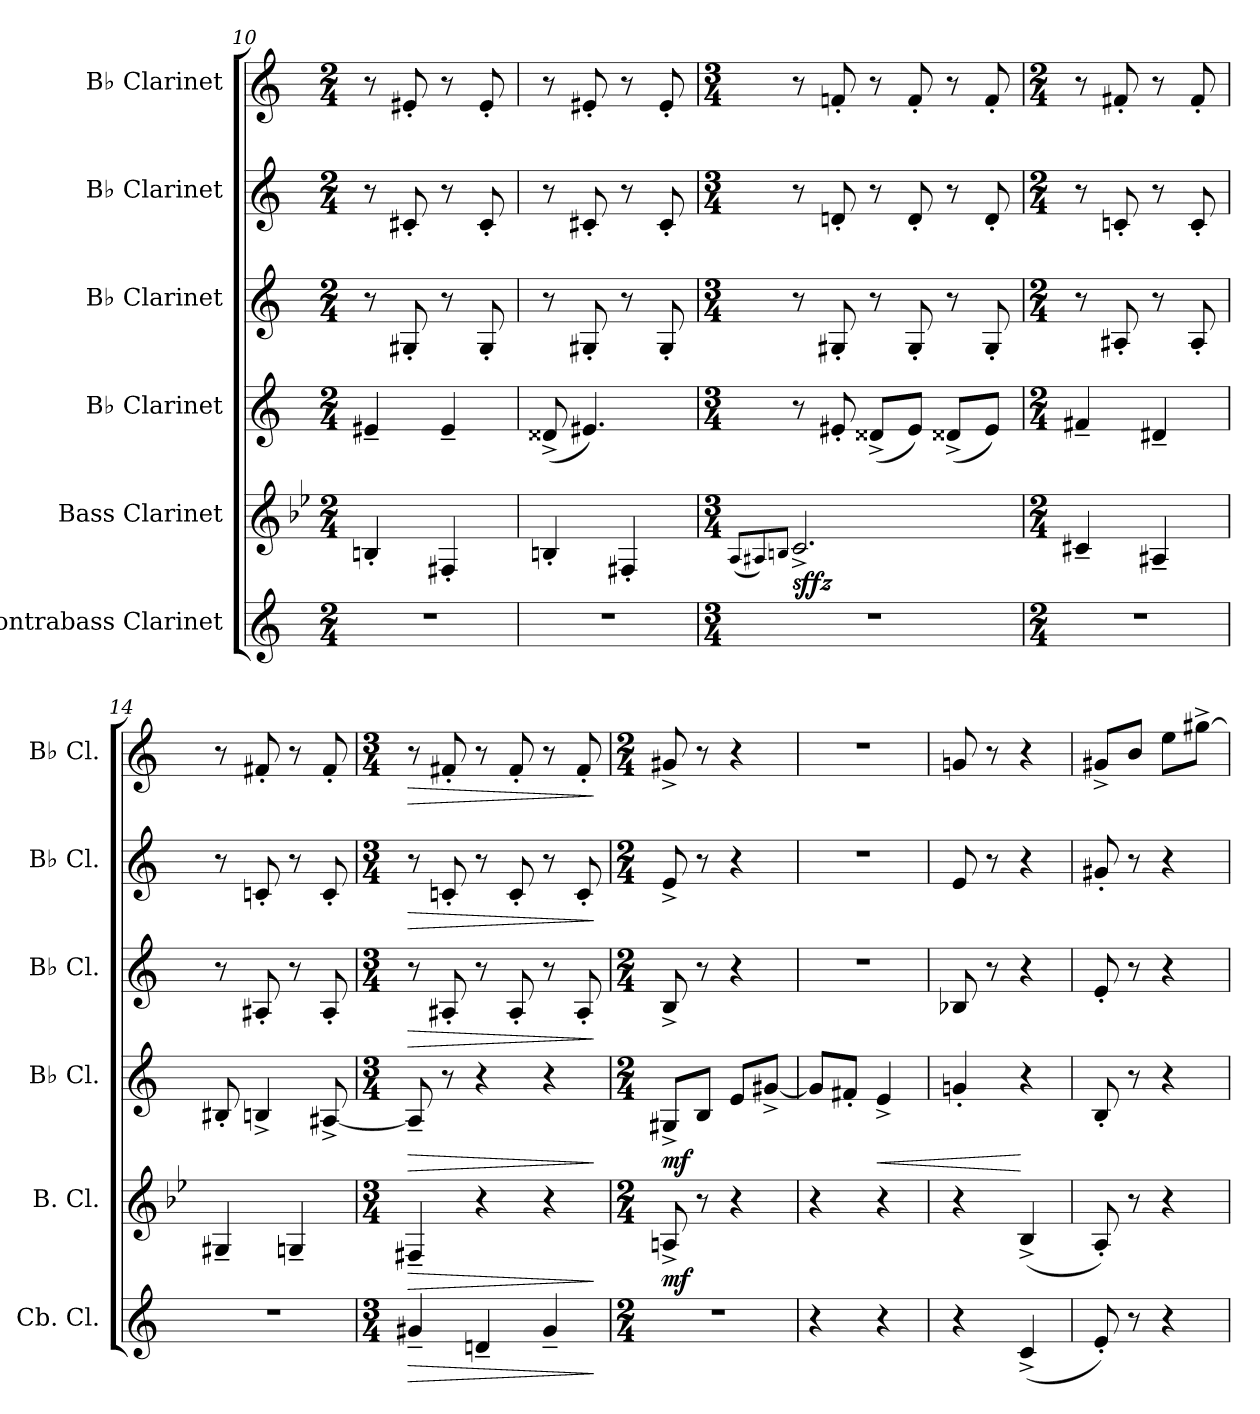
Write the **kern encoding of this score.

**kern	**dynam	**kern	**dynam	**kern	**dynam	**kern	**dynam	**kern	**dynam	**kern	**dynam
*part6	*part6	*part5	*part5	*part4	*part4	*part3	*part3	*part2	*part2	*part1	*part1
*staff6	*staff6	*staff5	*staff5	*staff4	*staff4	*staff3	*staff3	*staff2	*staff2	*staff1	*staff1
*I"Contrabass Clarinet	*	*I"Bass Clarinet	*	*I"B♭ Clarinet	*	*I"B♭ Clarinet	*	*I"B♭ Clarinet	*	*I"B♭ Clarinet	*
*I'Cb. Cl.	*	*I'B. Cl.	*	*I'B♭ Cl.	*	*I'B♭ Cl.	*	*I'B♭ Cl.	*	*I'B♭ Cl.	*
*clefG2	*	*clefG2	*	*clefG2	*	*clefG2	*	*clefG2	*	*clefG2	*
*ITrd1c2	*	*ITrd8c14	*	*ITrd1c2	*	*ITrd1c2	*	*ITrd1c2	*	*ITrd1c2	*
*k[b-e-]	*	*k[b-e-]	*	*k[b-e-]	*	*k[b-e-]	*	*k[b-e-]	*	*k[b-e-]	*
*M2/4	*	*M2/4	*	*M2/4	*	*M2/4	*	*M2/4	*	*M2/4	*
=10	=10	=10	=10	=10	=10	=10	=10	=10	=10	=10	=10
2r	.	4BBn'/	.	4d#X~/	.	8r	.	8r	.	8r	.
.	.	.	.	.	.	8F#X'/	.	8Bn'/	.	8d#X'/	.
.	.	4FF#X'/	.	4d#~/	.	8r	.	8r	.	8r	.
.	.	.	.	.	.	8F#'/	.	8B'/	.	8d#'/	.
=11	=11	=11	=11	=11	=11	=11	=11	=11	=11	=11	=11
2r	.	4BBn'/	.	(<8c##X^/	.	8r	.	8r	.	8r	.
.	.	.	.	4.d#X/)	.	8F#X'/	.	8Bn'/	.	8d#X'/	.
.	.	4FF#X'/	.	.	.	8r	.	8r	.	8r	.
.	.	.	.	.	.	8F#'/	.	8B'/	.	8d#'/	.
!!LO:PB:g=z
=12	=12	=12	=12	=12	=12	=12	=12	=12	=12	=12	=12
*M3/4	*	*M3/4	*	*M3/4	*	*M3/4	*	*M3/4	*	*M3/4	*
.	.	(<8qAA/L	.	.	.	.	.	.	.	.	.
.	.	8qAA#X/)	.	.	.	.	.	.	.	.	.
.	.	8qBBn/J	.	.	.	.	.	.	.	.	.
!	!	!	!LO:DY:b	!	!	!	!	!	!	!	!
2.r	.	2.C^/	sffz	8r	.	8r	.	8r	.	8r	.
.	.	.	.	8d#X'/	.	8F#X'/	.	8cn'/	.	8e-X'/	.
.	.	.	.	(<8c##X^/L	.	8r	.	8r	.	8r	.
.	.	.	.	8d#/J)	.	8F#'/	.	8c'/	.	8e-'/	.
.	.	.	.	(<8c##X^/L	.	8r	.	8r	.	8r	.
.	.	.	.	8d#/J)	.	8F#'/	.	8c'/	.	8e-'/	.
=13	=13	=13	=13	=13	=13	=13	=13	=13	=13	=13	=13
*M2/4	*	*M2/4	*	*M2/4	*	*M2/4	*	*M2/4	*	*M2/4	*
2r	.	4C#X~/	.	4en~/	.	8r	.	8r	.	8r	.
.	.	.	.	.	.	8G#X'/	.	8B-X'/	.	8en'/	.
.	.	4AA#X~/	.	4c#X~/	.	8r	.	8r	.	8r	.
.	.	.	.	.	.	8G#'/	.	8B-'/	.	8e'/	.
=14	=14	=14	=14	=14	=14	=14	=14	=14	=14	=14	=14
2r	.	4GG#X~/	.	8A#X'/	.	8r	.	8r	.	8r	.
.	.	.	.	4An^/	.	8G#X'/	.	8B-X'/	.	8en'/	.
.	.	4GGn~/	.	.	.	8r	.	8r	.	8r	.
.	.	.	.	[8G#X^/	.	8G#'/	.	8B-'/	.	8e'/	.
=15	=15	=15	=15	=15	=15	=15	=15	=15	=15	=15	=15
*M3/4	*	*M3/4	*	*M3/4	*	*M3/4	*	*M3/4	*	*M3/4	*
!	!LO:HP:b	!	!LO:HP:b	!	!LO:HP:b	!	!LO:HP:b	!	!LO:HP:b	!	!LO:HP:b
4f#X~/	>	4FF#X~/	>	8G#~/]	>	8r	>	8r	>	8r	>
.	.	.	.	8r	.	8G#X'/	.	8B-X'/	.	8en'/	.
4cn~/	.	4r	.	4r	.	8r	.	8r	.	8r	.
.	.	.	.	.	.	8G#'/	.	8B-'/	.	8e'/	.
4f#~/	.	4r	.	4r	.	8r	.	8r	.	8r	.
.	.	.	.	.	.	8G#'/	.	8B-'/	.	8e'/	.
.	]	.	]	.	]	.	]	.	]	.	]
!!LO:LB:g=z
=16	=16	=16	=16	=16	=16	=16	=16	=16	=16	=16	=16
*M2/4	*	*M2/4	*	*M2/4	*	*M2/4	*	*M2/4	*	*M2/4	*
!	!	!	!LO:DY:b	!	!LO:DY:b	!	!	!	!	!	!
2r	.	8AAn^/	mf	8F#X^/L	mf	8A^/	.	8d^/	.	8f#X^/	.
.	.	8r	.	8A/J	.	8r	.	8r	.	8r	.
.	.	4r	.	8d/L	.	4r	.	4r	.	4r	.
.	.	.	.	[8f#X^/J	.	.	.	.	.	.	.
=17	=17	=17	=17	=17	=17	=17	=17	=17	=17	=17	=17
4r	.	4r	.	8f#/L]	.	2r	.	2r	.	2r	.
.	.	.	.	8en'/J	.	.	.	.	.	.	.
!	!	!	!	!	!LO:HP:b	!	!	!	!	!	!
4r	.	4r	.	4d^/	<	.	.	.	.	.	.
=18	=18	=18	=18	=18	=18	=18	=18	=18	=18	=18	=18
4r	.	4r	.	4fn'/	.	8A-X/	.	8d/	.	8fn/	.
.	.	.	.	.	.	8r	.	8r	.	8r	.
(<4B-^/	.	(<4BB-^/	.	4r	[	4r	.	4r	.	4r	.
=19	=19	=19	=19	=19	=19	=19	=19	=19	=19	=19	=19
8d'/)	.	8AA'/)	.	8A'/	.	8d'/	.	8f#X'/	.	8f#X^/L	.
8r	.	8r	.	8r	.	8r	.	8r	.	8a/J	.
4r	.	4r	.	4r	.	4r	.	4r	.	8dd\L	.
.	.	.	.	.	.	.	.	.	.	[8ff#X^\J	.
=	=	=	=	=	=	=	=	=	=	=	=
*-	*-	*-	*-	*-	*-	*-	*-	*-	*-	*-	*-
